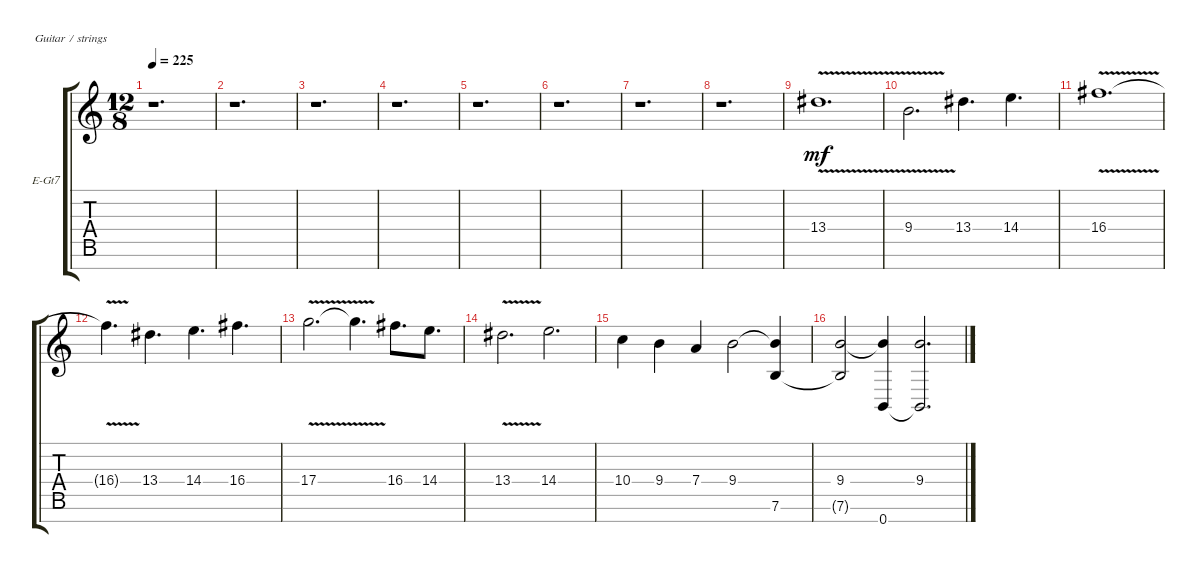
\defaultSystemsLayout 4
\bracketExtendMode groupsimilarinstruments
\firstSystemTrackNameOrientation horizontal
\otherSystemsTrackNameOrientation horizontal
\track ("Lead Guitar" "E-Gt7") {instrument distortionguitar}
\staff {score tabs}
\tuning (E4 B3 G3 D3 A2 E2 B1)
\ts (12 8)
\tempo 225
\clef g2
\ks c
r.1{d dy mf} |
r.1{d} |
r.1{d} |
r.1{d} |
r.1{d} |
r.1{d} |
r.1{d} |
r.1{d} |
13.4{v}.1{d} |
9.4{v}.2{d} 13.4.4{d} 14.4.4{d} |
16.4{v}.1{d} |
16.4{v t}.4{d} 13.4.4{d} 14.4.4{d} 16.4.4{d} |
17.4{v}.2{d} 17.4{t}.4{d} 16.4.8{d} 14.4.8{d} |
13.4{v}.2{d} 14.4.2{d} |
10.4.4 9.4.4 7.4.4 9.4.2 (7.6 9.4{t}).4 |
(9.4 7.6{t}).2 (0.7 9.4{t}).4 (9.4 0.7{t}).2{d}
